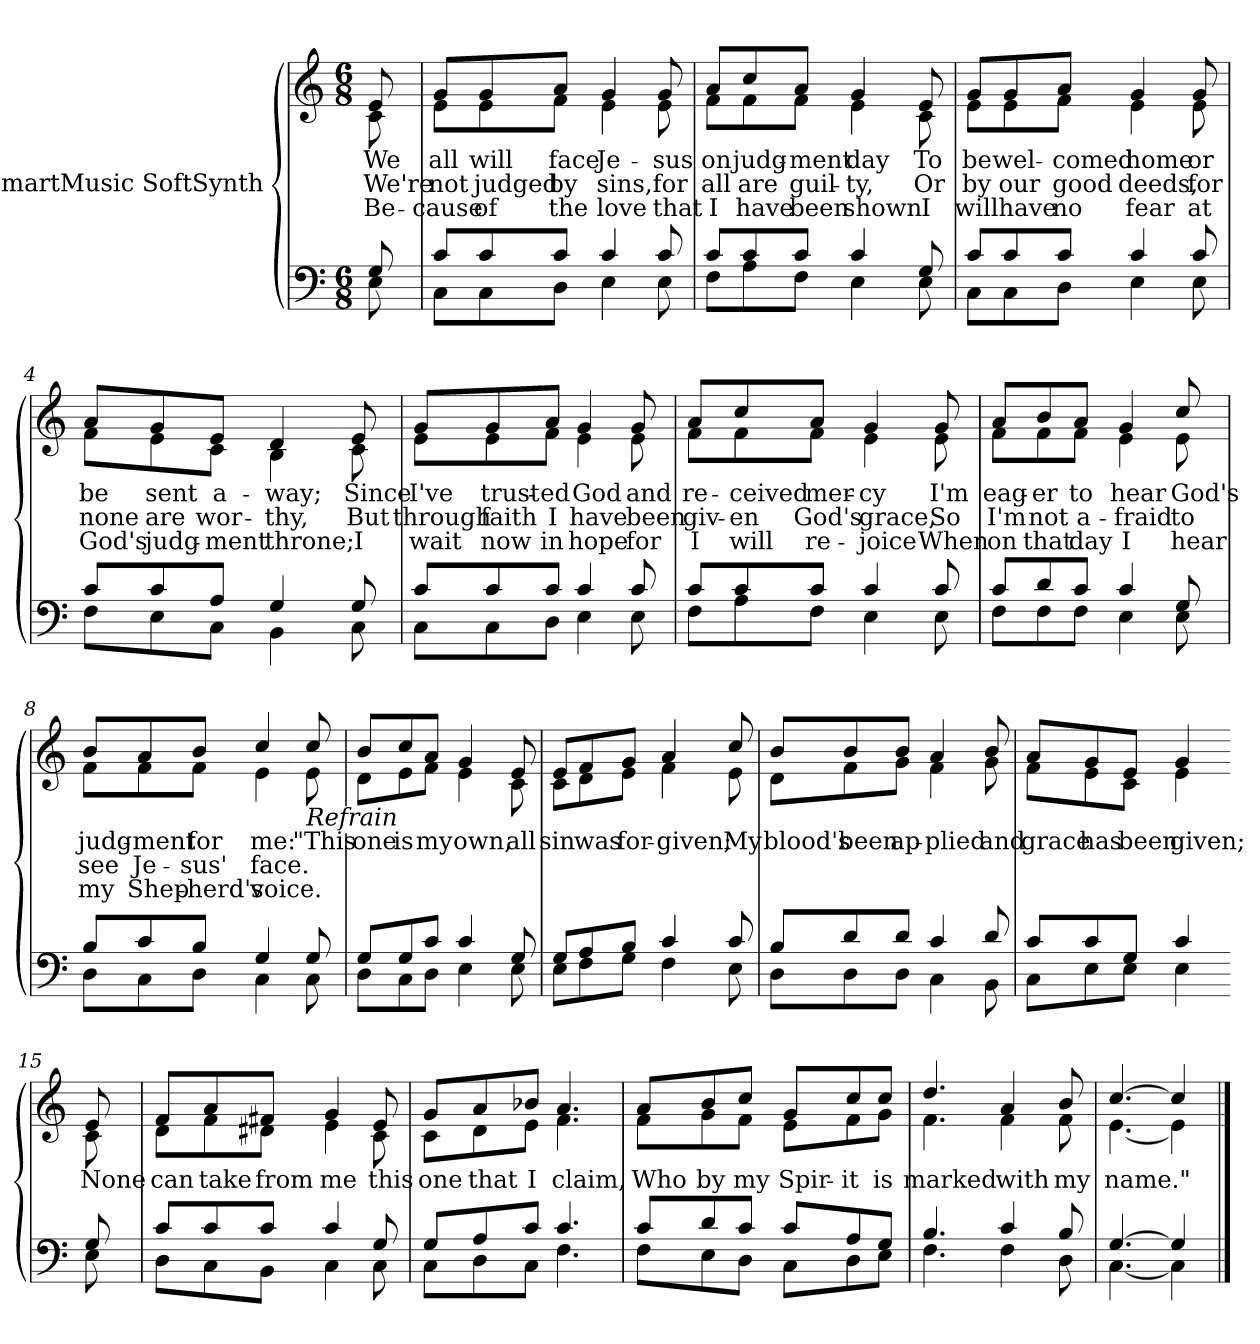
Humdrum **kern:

**kern	**kern	**text	**text	**text
*part2	*part1	*part1	*part1	*part1
*staff2	*staff1	*staff1	*staff1	*staff1
*I"SmartMusic SoftSynth	*I"SmartMusic SoftSynth	*	*	*
*clefF4	*clefG2	*	*	*
*k[]	*k[]	*	*	*
*M6/8	*M6/8	*	*	*
=	=	=	=	=
*^	*	*	*	*
!	!	!LO:TX:b:i:t=Verse	!	!	!
!	!	!	!LO:LY:b	!LO:LY:b	!LO:LY:b
*	*	*^	*	*	*
8G/	8E\	8e/	8c\	We	We're	Be-
=1	=1	=1	=1	=1	=1	=1
!	!	!	!	!LO:LY:b	!LO:LY:b	!LO:LY:b
8c/L	8C\L	8g/L	8e\L	all	not	-cause
!	!	!	!	!LO:LY:b	!LO:LY:b	!LO:LY:b
8c/	8C\	8g/	8e\	will	judged	of
!	!	!	!	!LO:LY:b	!LO:LY:b	!LO:LY:b
8c/J	8D\J	8a/J	8f\J	face	by	the
!	!	!	!	!LO:LY:b	!LO:LY:b	!LO:LY:b
4c/	4E\	4g/	4e\	Je-	sins,	love
!	!	!	!	!LO:LY:b	!LO:LY:b	!LO:LY:b
8c/	8E\	8g/	8e\	-sus	for	that
=2	=2	=2	=2	=2	=2	=2
!	!	!	!	!LO:LY:b	!LO:LY:b	!LO:LY:b
8c/L	8F\L	8a/L	8f\L	on	all	I
!	!	!	!	!LO:LY:b	!LO:LY:b	!LO:LY:b
8c/	8A\	8cc/	8f\	judg-	are	have
!	!	!	!	!LO:LY:b	!LO:LY:b	!LO:LY:b
8c/J	8F\J	8a/J	8f\J	-ment	guil-	been
!	!	!	!	!LO:LY:b	!LO:LY:b	!LO:LY:b
4c/	4E\	4g/	4e\	day	-ty,	shown
!!LO:LB:g=z	!!
=2X1-	=2X1-	=2X1-	=2X1-	=2X1-	=2X1-	=2X1-
!	!	!	!	!LO:LY:b	!LO:LY:b	!LO:LY:b
8G/	8E\	8e/	8c\	To	Or	I
=3	=3	=3	=3	=3	=3	=3
!	!	!	!	!LO:LY:b	!LO:LY:b	!LO:LY:b
8c/L	8C\L	8g/L	8e\L	be	by	will
!	!	!	!	!LO:LY:b	!LO:LY:b	!LO:LY:b
8c/	8C\	8g/	8e\	wel-	our	have
!	!	!	!	!LO:LY:b	!LO:LY:b	!LO:LY:b
8c/J	8D\J	8a/J	8f\J	-comed	good	no
!	!	!	!	!LO:LY:b	!LO:LY:b	!LO:LY:b
4c/	4E\	4g/	4e\	home	deeds,	fear
!	!	!	!	!LO:LY:b	!LO:LY:b	!LO:LY:b
8c/	8E\	8g/	8e\	or	for	at
=4	=4	=4	=4	=4	=4	=4
!	!	!	!	!LO:LY:b	!LO:LY:b	!LO:LY:b
8c/L	8F\L	8a/L	8f\L	be	none	God's
!	!	!	!	!LO:LY:b	!LO:LY:b	!LO:LY:b
8c/	8E\	8g/	8e\	sent	are	judg-
!	!	!	!	!LO:LY:b	!LO:LY:b	!LO:LY:b
8A/J	8C\J	8e/J	8c\J	a-	wor-	-ment
!	!	!	!	!LO:LY:b	!LO:LY:b	!LO:LY:b
4G/	4BB\	4d/	4B\	-way;	-thy,	throne;
!!LO:LB:g=z	!!
=4X2-	=4X2-	=4X2-	=4X2-	=4X2-	=4X2-	=4X2-
!	!	!	!	!LO:LY:b	!LO:LY:b	!LO:LY:b
8G/	8C\	8e/	8c\	Since	But	I
=5	=5	=5	=5	=5	=5	=5
!	!	!	!	!LO:LY:b	!LO:LY:b	!LO:LY:b
8c/L	8C\L	8g/L	8e\L	I've	through	wait
!	!	!	!	!LO:LY:b	!LO:LY:b	!LO:LY:b
8c/	8C\	8g/	8e\	trust-	faith	now
!	!	!	!	!LO:LY:b	!LO:LY:b	!LO:LY:b
8c/J	8D\J	8a/J	8f\J	-ed	I	in
!	!	!	!	!LO:LY:b	!LO:LY:b	!LO:LY:b
4c/	4E\	4g/	4e\	God	have	hope
!	!	!	!	!LO:LY:b	!LO:LY:b	!LO:LY:b
8c/	8E\	8g/	8e\	and	been	for
=6	=6	=6	=6	=6	=6	=6
!	!	!	!	!LO:LY:b	!LO:LY:b	!LO:LY:b
8c/L	8F\L	8a/L	8f\L	re-	giv-	I
!	!	!	!	!LO:LY:b	!LO:LY:b	!LO:LY:b
8c/	8A\	8cc/	8f\	-ceived	-en	will
!	!	!	!	!LO:LY:b	!LO:LY:b	!LO:LY:b
8c/J	8F\J	8a/J	8f\J	mer-	God's	re-
!	!	!	!	!LO:LY:b	!LO:LY:b	!LO:LY:b
4c/	4E\	4g/	4e\	-cy	grace,	-joice
!!LO:LB:g=z	!!
=6X3-	=6X3-	=6X3-	=6X3-	=6X3-	=6X3-	=6X3-
!	!	!	!	!LO:LY:b	!LO:LY:b	!LO:LY:b
8c/	8E\	8g/	8e\	I'm	So	When
=7	=7	=7	=7	=7	=7	=7
!	!	!	!	!LO:LY:b	!LO:LY:b	!LO:LY:b
8c/L	8F\L	8a/L	8f\L	eag-	I'm	on
!	!	!	!	!LO:LY:b	!LO:LY:b	!LO:LY:b
8d/	8F\	8b/	8f\	-er	not	that
!	!	!	!	!LO:LY:b	!LO:LY:b	!LO:LY:b
8c/J	8F\J	8a/J	8f\J	to	a-	day
!	!	!	!	!LO:LY:b	!LO:LY:b	!LO:LY:b
4c/	4E\	4g/	4e\	hear	-fraid	I
!	!	!	!	!LO:LY:b	!LO:LY:b	!LO:LY:b
8G/	8E\	8cc/	8e\	God's	to	hear
=8	=8	=8	=8	=8	=8	=8
!	!	!	!	!LO:LY:b	!LO:LY:b	!LO:LY:b
8B/L	8D\L	8b/L	8f\L	judg-	see	my
!	!	!	!	!LO:LY:b	!LO:LY:b	!LO:LY:b
8c/	8C\	8a/	8f\	-ment	Je-	Shep-
!	!	!	!	!LO:LY:b	!LO:LY:b	!LO:LY:b
8B/J	8D\J	8b/J	8f\J	for	-sus'	-herd's
!	!	!	!	!LO:LY:b	!LO:LY:b	!LO:LY:b
4G/	4C\	4cc/	4e\	me:	face.	voice.
!!LO:LB:g=z	!!
=9-	=9-	=9-	=9-	=9-	=9-	=9-
!	!	!LO:TX:b:i:t=Refrain	!	!	!	!
!	!	!	!	!LO:LY:b	!	!
8G/	8C\	8cc/	8e\	"This	.	.
=10	=10	=10	=10	=10	=10	=10
!	!	!	!	!LO:LY:b	!	!
8G/L	8D\L	8b/L	8d\L	one	.	.
!	!	!	!	!LO:LY:b	!	!
8G/	8C\	8cc/	8e\	is	.	.
!	!	!	!	!LO:LY:b	!	!
8c/J	8D\J	8a/J	8f\J	my	.	.
!	!	!	!	!LO:LY:b	!	!
4c/	4E\	4g/	4e\	own,	.	.
!	!	!	!	!LO:LY:b	!	!
8G/	8E\	8e/	8c\	all	.	.
=11	=11	=11	=11	=11	=11	=11
!	!	!	!	!LO:LY:b	!	!
8G/L	8E\L	8e/L	8c\L	sin	.	.
!	!	!	!	!LO:LY:b	!	!
8A/	8F\	8f/	8d\	was	.	.
!	!	!	!	!LO:LY:b	!	!
8B/J	8G\J	8g/J	8e\J	for-	.	.
!	!	!	!	!LO:LY:b	!	!
4c/	4F\	4a/	4f\	-given;	.	.
!!LO:LB:g=z	!!
=12-	=12-	=12-	=12-	=12-	=12-	=12-
!	!	!	!	!LO:LY:b	!	!
8c/	8E\	8cc/	8e\	My	.	.
=13	=13	=13	=13	=13	=13	=13
!	!	!	!	!LO:LY:b	!	!
8B/L	8D\L	8b/L	8d\L	blood's	.	.
!	!	!	!	!LO:LY:b	!	!
8d/	8D\	8b/	8f\	been	.	.
!	!	!	!	!LO:LY:b	!	!
8d/J	8D\J	8b/J	8g\J	ap-	.	.
!	!	!	!	!LO:LY:b	!	!
4c/	4C\	4a/	4f\	-plied	.	.
!	!	!	!	!LO:LY:b	!	!
8d/	8BB\	8b/	8g\	and	.	.
=14	=14	=14	=14	=14	=14	=14
!	!	!	!	!LO:LY:b	!	!
8c/L	8C\L	8a/L	8f\L	grace	.	.
!	!	!	!	!LO:LY:b	!	!
8c/	8E\	8g/	8e\	has	.	.
!	!	!	!	!LO:LY:b	!	!
8G/J	8E\J	8e/J	8c\J	been	.	.
!	!	!	!	!LO:LY:b	!	!
4c/	4E\	4g/	4e\	given;	.	.
!!LO:LB:g=z	!!
=15-	=15-	=15-	=15-	=15-	=15-	=15-
!	!	!	!	!LO:LY:b	!	!
8G/	8E\	8e/	8c\	None	.	.
=16	=16	=16	=16	=16	=16	=16
!	!	!	!	!LO:LY:b	!	!
8c/L	8D\L	8f/L	8d\L	can	.	.
!	!	!	!	!LO:LY:b	!	!
8c/	8C\	8a/	8f\	take	.	.
!	!	!	!	!LO:LY:b	!	!
8c/J	8BB\J	8f#X/J	8d#X\J	from	.	.
!	!	!	!	!LO:LY:b	!	!
4c/	4C\	4g/	4e\	me	.	.
!	!	!	!	!LO:LY:b	!	!
8G/	8C\	8e/	8c\	this	.	.
=17	=17	=17	=17	=17	=17	=17
!	!	!	!	!LO:LY:b	!	!
8G/L	8C\L	8g/L	8c\L	one	.	.
!	!	!	!	!LO:LY:b	!	!
8A/	8D\	8a/	8d\	that	.	.
!	!	!	!	!LO:LY:b	!	!
8c/J	8C\J	8b-X/J	8e\J	I	.	.
!	!	!	!	!LO:LY:b	!	!
4.c/	4.F\	4.a/	4.f\	claim,	.	.
!!LO:LB:g=z	!!
=18	=18	=18	=18	=18	=18	=18
!	!	!	!	!LO:LY:b	!	!
8c/L	8F\L	8a/L	8f\L	Who	.	.
!	!	!	!	!LO:LY:b	!	!
8d/	8E\	8b/	8g\	by	.	.
!	!	!	!	!LO:LY:b	!	!
8c/J	8D\J	8cc/J	8f\J	my	.	.
!	!	!	!	!LO:LY:b	!	!
8c/L	8C\L	8g/L	8e\L	Spir-	.	.
!	!	!	!	!LO:LY:b	!	!
8A/	8D\	8cc/	8f\	-it	.	.
!	!	!	!	!LO:LY:b	!	!
8G/J	8E\J	8cc/J	8g\J	is	.	.
=19	=19	=19	=19	=19	=19	=19
!	!	!	!	!LO:LY:b	!	!
4.B/	4.F\	4.dd/	4.f\	marked	.	.
!	!	!	!	!LO:LY:b	!	!
4c/	4F\	4a/	4f\	with	.	.
!	!	!	!	!LO:LY:b	!	!
8B/	8D\	8b/	8f\	my	.	.
=20	=20	=20	=20	=20	=20	=20
!	!	!	!	!LO:LY:b	!	!
[>4.G/	[<4.C\	[4.cc/	[4.e\	name."	.	.
4G/]	4C\]	4cc/]	4e\]	.	.	.
*v	*v	*	*	*	*	*
*	*v	*v	*	*	*
==	==	==	==	==
*-	*-	*-	*-	*-
